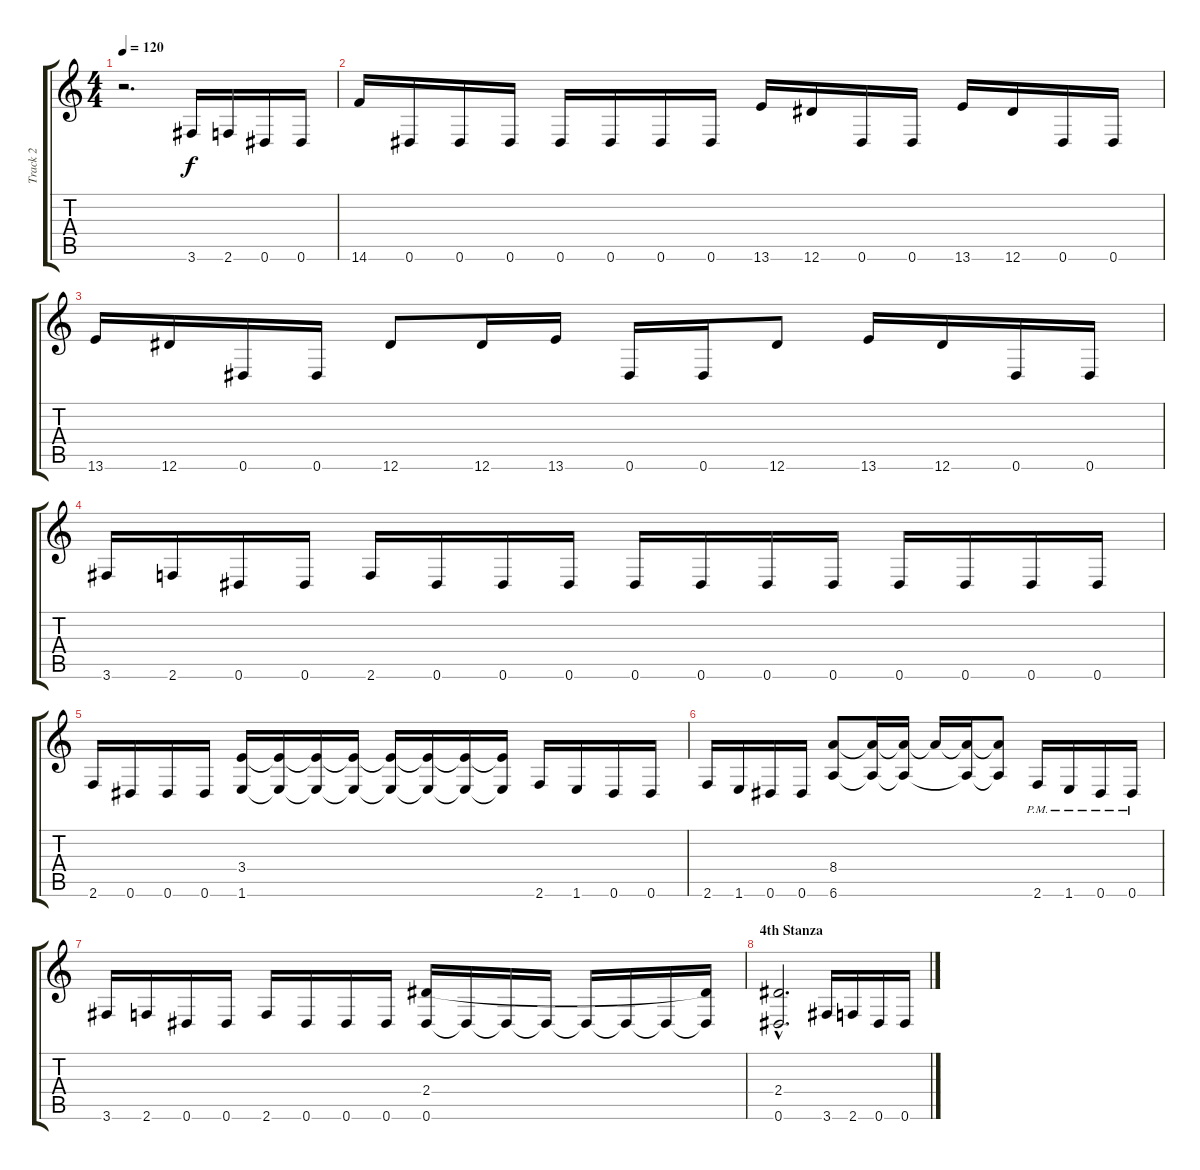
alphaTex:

\track ("Track 2" "Track 2") {instrument overdrivenguitar}
\staff {score tabs}
\tuning (Eb4 Bb3 Gb3 Db3 Ab2 Eb2) {hide}
\ts (4 4)
\tempo 120
\clef g2
\ks c
r.2{d dy f} 3.6.16 2.6.16 0.6.16 0.6.16 |
14.6.16 0.6.16 0.6.16 0.6.16 0.6.16 0.6.16 0.6.16 0.6.16 13.6.16 12.6.16 0.6.16 0.6.16 13.6.16 12.6.16 0.6.16 0.6.16 |
13.6.16 12.6.16 0.6.16 0.6.16 12.6.8 12.6.16 13.6.16 0.6.16 0.6.16 12.6.8 13.6.16 12.6.16 0.6.16 0.6.16 |
3.6.16 2.6.16 0.6.16 0.6.16 2.6.16 0.6.16 0.6.16 0.6.16 0.6.16 0.6.16 0.6.16 0.6.16 0.6.16 0.6.16 0.6.16 0.6.16 |
2.6.16 0.6.16 0.6.16 0.6.16 (3.4 1.6).16 (3.4{t} 1.6{t}).16 (3.4{t} 1.6{t}).16 (3.4{t} 1.6{t}).16 (3.4{t} 1.6{t}).16 (3.4{t} 1.6{t}).16 (3.4{t} 1.6{t}).16 (3.4{t} 1.6{t}).16 2.6.16 1.6.16 0.6.16 0.6.16 |
2.6.16 1.6.16 0.6.16 0.6.16 (8.4 6.6).8 (8.4{t} 6.6{t}).16 (8.4{t} 6.6{t}).16 8.4{t}.16 (8.4{t} 6.6{t}).16 (8.4{t} 6.6{t}).8 2.6{pm}.16 1.6{pm}.16 0.6{pm}.16 0.6{pm}.16 |
3.6.16 2.6.16 0.6.16 0.6.16 2.6.16 0.6.16 0.6.16 0.6.16 (2.4 0.6).16 0.6{t}.16 0.6{t}.16 0.6{t}.16 0.6{t}.16 0.6{t}.16 0.6{t}.16 (2.4{t} 0.6{t}).16 |
\section ("" "4th Stanza")
(2.4{hac} 0.6{hac}).2{d} 3.6.16 2.6.16 0.6.16 0.6.16
